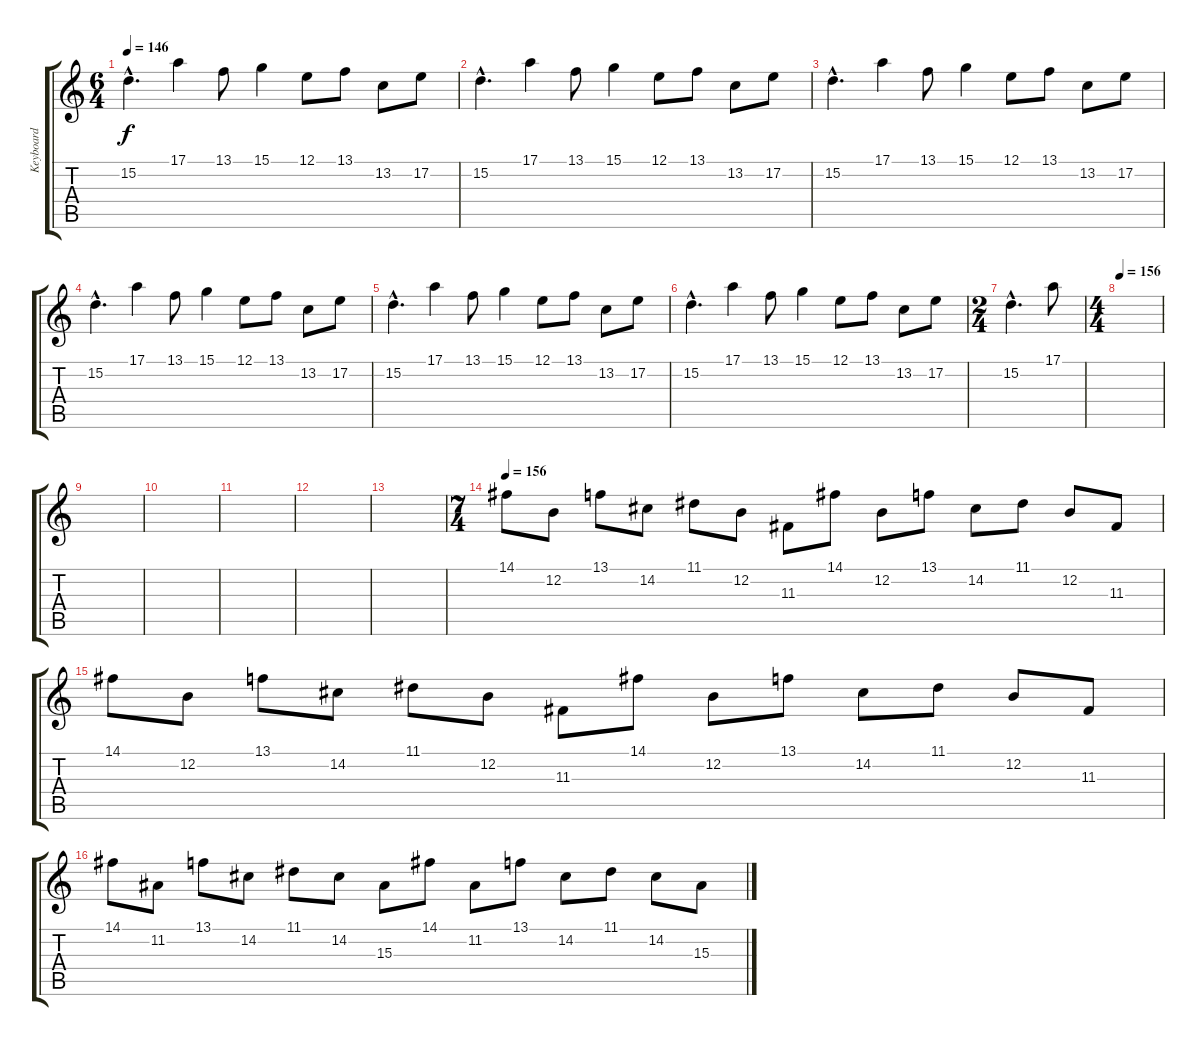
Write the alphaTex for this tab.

\track ("Keyboard" "Keyboard") {instrument violin}
\staff {score tabs}
\tuning (E4 B3 G3 D3 A2 E2) {hide}
\ts (6 4)
\tempo 146
\clef g2
\ks c
15.2{hac}.4{d dy f} 17.1.4 13.1.8 15.1.4 12.1.8 13.1.8 13.2.8 17.2.8 |
15.2{hac}.4{d} 17.1.4 13.1.8 15.1.4 12.1.8 13.1.8 13.2.8 17.2.8 |
15.2{hac}.4{d} 17.1.4 13.1.8 15.1.4 12.1.8 13.1.8 13.2.8 17.2.8 |
15.2{hac}.4{d} 17.1.4 13.1.8 15.1.4 12.1.8 13.1.8 13.2.8 17.2.8 |
15.2{hac}.4{d} 17.1.4 13.1.8 15.1.4 12.1.8 13.1.8 13.2.8 17.2.8 |
15.2{hac}.4{d} 17.1.4 13.1.8 15.1.4 12.1.8 13.1.8 13.2.8 17.2.8 |
\ts (2 4)
15.2{hac}.4{d} 17.1.8 |
\ts (4 4)
\tempo 156
|
|
|
|
|
|
\ts (7 4)
\tempo 156
14.1.8{volume 10 instrument pad1newage} 12.2.8 13.1.8 14.2.8 11.1.8 12.2.8 11.3.8 14.1.8 12.2.8 13.1.8 14.2.8 11.1.8 12.2.8 11.3.8 |
14.1.8 12.2.8 13.1.8 14.2.8 11.1.8 12.2.8 11.3.8 14.1.8 12.2.8 13.1.8 14.2.8 11.1.8 12.2.8 11.3.8 |
14.1.8 11.2.8 13.1.8 14.2.8 11.1.8 14.2.8 15.3.8 14.1.8 11.2.8 13.1.8 14.2.8 11.1.8 14.2.8 15.3.8
